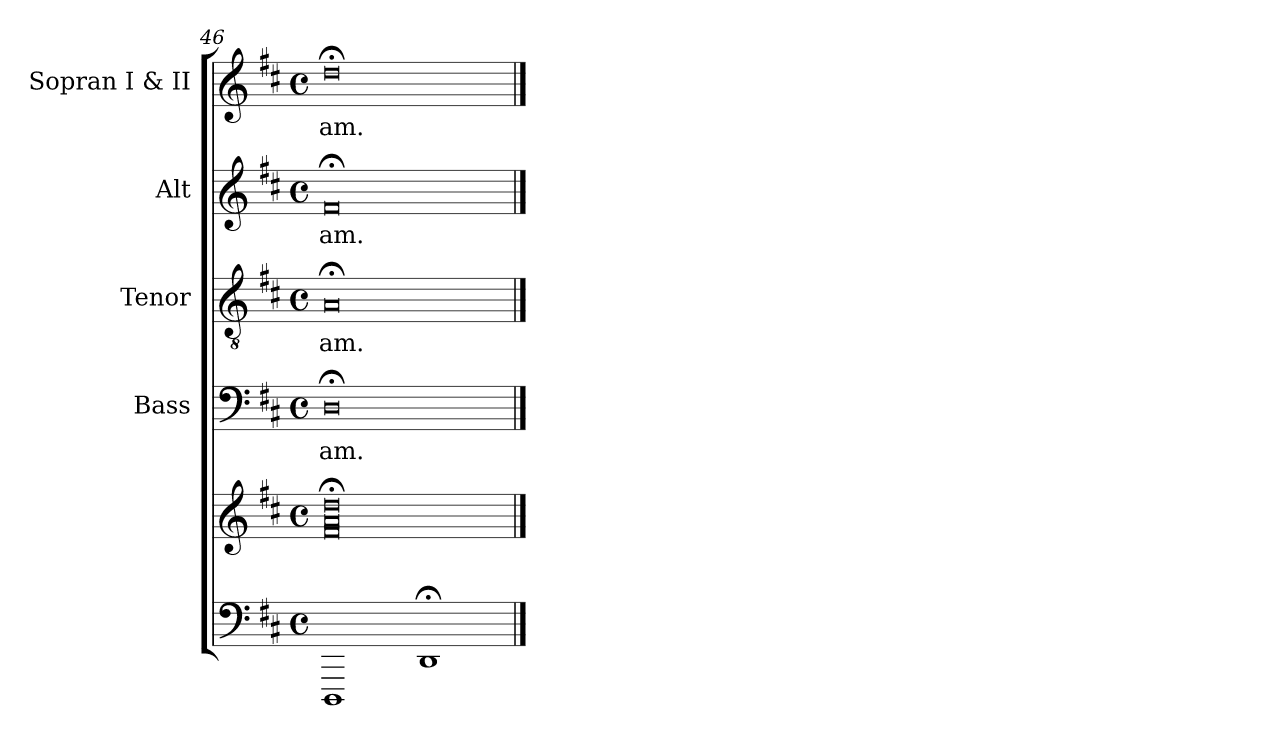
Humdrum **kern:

**kern	**kern	**kern	**text	**kern	**text	**kern	**text	**kern	**text
*part5	*part5	*part4	*part4	*part3	*part3	*part2	*part2	*part1	*part1
*staff6	*staff5	*staff4	*staff4	*staff3	*staff3	*staff2	*staff2	*staff1	*staff1
*	*	*I"Bass	*	*I"Tenor	*	*I"Alt	*	*I"Sopran  I & II	*
*clefF4	*clefG2	*clefF4	*	*clefGv2	*	*clefG2	*	*clefG2	*
*k[f#c#]	*k[f#c#]	*k[f#c#]	*	*k[f#c#]	*	*k[f#c#]	*	*k[f#c#]	*
*D:	*D:	*D:	*	*D:	*	*D:	*	*D:	*
*M4/4	*M4/4	*M4/4	*	*M4/4	*	*M4/4	*	*M4/4	*
*met(c)	*met(c)	*met(c)	*	*met(c)	*	*met(c)	*	*met(c)	*
=46	=46	=46	=46	=46	=46	=46	=46	=46	=46
1DDD	0f#;< 0a;< 0dd;<	0D;<	-am.	0A;	-am.	0f#;<	-am.	0dd;<	-am.
1DD;<	.	.	.	.	.	.	.	.	.
==	==	==	==	==	==	==	==	==	==
*-	*-	*-	*-	*-	*-	*-	*-	*-	*-
